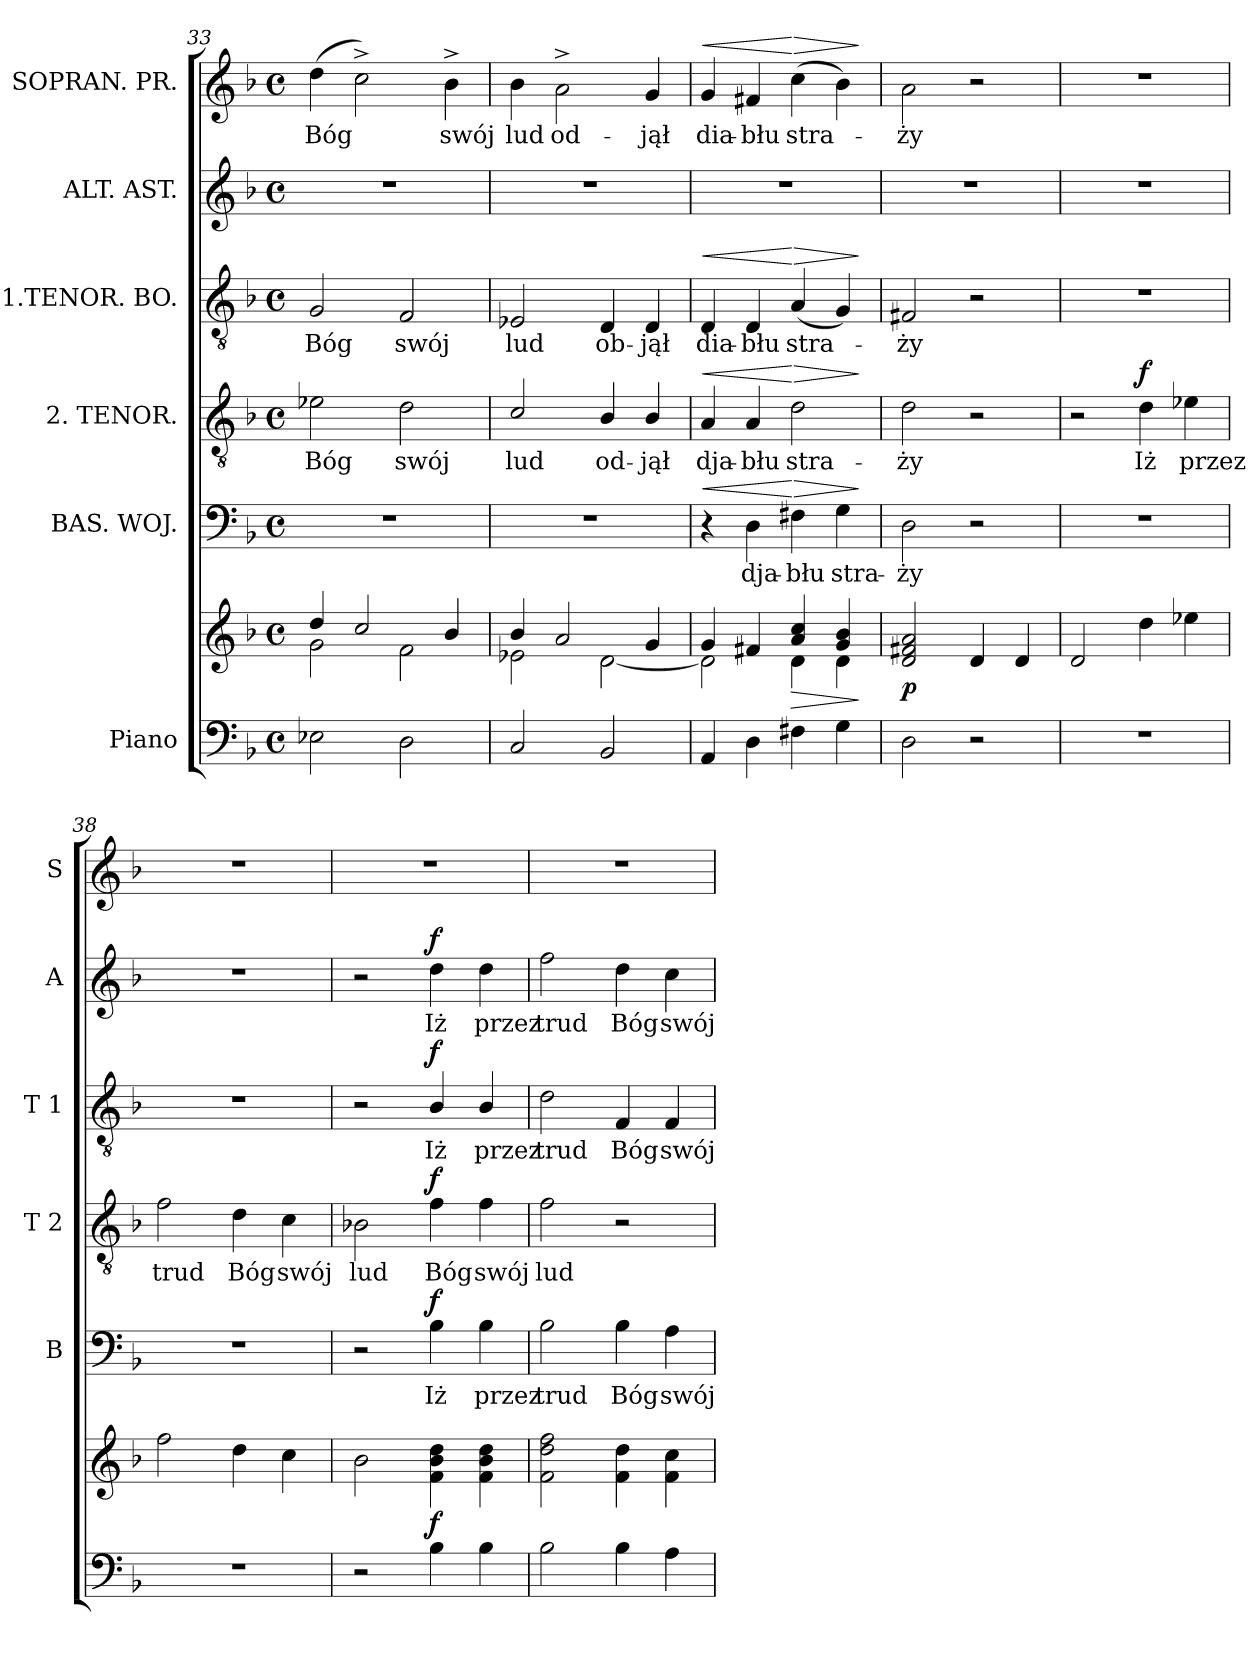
**kern	**kern	**dynam	**kern	**text	**dynam	**kern	**text	**dynam	**kern	**text	**dynam	**kern	**text	**dynam	**kern	**text	**dynam
*part6	*part6	*part6	*part5	*part5	*part5	*part4	*part4	*part4	*part3	*part3	*part3	*part2	*part2	*part2	*part1	*part1	*part1
*staff7	*staff6	*staff6/7	*staff5	*staff5	*staff5	*staff4	*staff4	*staff4	*staff3	*staff3	*staff3	*staff2	*staff2	*staff2	*staff1	*staff1	*staff1
*I"Piano	*	*	*I"BAS. WOJ.	*	*	*I"2. TENOR.	*	*	*I"1.TENOR. BO.	*	*	*I"ALT. AST.	*	*	*I"SOPRAN. PR.	*	*
*	*	*	*I'B	*	*	*I'T 2	*	*	*I'T 1	*	*	*I'A	*	*	*I'S	*	*
*clefF4	*clefG2	*	*clefF4	*	*	*clefGv2	*	*	*clefGv2	*	*	*clefG2	*	*	*clefG2	*	*
*k[b-]	*k[b-]	*	*k[b-]	*	*	*k[b-]	*	*	*k[b-]	*	*	*k[b-]	*	*	*k[b-]	*	*
*d:	*d:	*	*d:	*	*	*d:	*	*	*d:	*	*	*d:	*	*	*d:	*	*
*M4/4	*M4/4	*	*M4/4	*	*	*M4/4	*	*	*M4/4	*	*	*M4/4	*	*	*M4/4	*	*
*met(c)	*met(c)	*	*met(c)	*	*	*met(c)	*	*	*met(c)	*	*	*met(c)	*	*	*met(c)	*	*
=33	=33	=33	=33	=33	=33	=33	=33	=33	=33	=33	=33	=33	=33	=33	=33	=33	=33
*	*^	*	*	*	*	*	*	*	*	*	*	*	*	*	*	*	*
2E-X\	4dd/	2g\	.	1r	.	.	2e-X\	Bóg	.	2G/	Bóg	.	1r	.	.	(4dd\	Bóg	.
.	2cc/	.	.	.	.	.	.	.	.	.	.	.	.	.	.	2cc^\)	.	.
2D\	.	2f\	.	.	.	.	2d\	swój	.	2F/	swój	.	.	.	.	.	.	.
.	4b-/	.	.	.	.	.	.	.	.	.	.	.	.	.	.	4b-^\	swój	.
=34	=34	=34	=34	=34	=34	=34	=34	=34	=34	=34	=34	=34	=34	=34	=34	=34	=34	=34
2C/	4b-/	2e-X\	.	1r	.	.	2c/	lud	.	2E-X/	lud	.	1r	.	.	4b-\	lud	.
.	2a/	.	.	.	.	.	.	.	.	.	.	.	.	.	.	2a^\	od-	.
2BB-/	.	[2d\	.	.	.	.	4B-/	od-	.	4D/	ob-	.	.	.	.	.	.	.
.	4g/	.	.	.	.	.	4B-/	-jął	.	4D/	-jął	.	.	.	.	4g/	-jął	.
=35	=35	=35	=35	=35	=35	=35	=35	=35	=35	=35	=35	=35	=35	=35	=35	=35	=35	=35
!	!	!	!	!	!	!LO:HP:a	!	!	!LO:HP:a	!	!	!LO:HP:a	!	!	!	!	!	!LO:HP:a
4AA/	4g/	2d\]	.	4r	.	<	4A/	dja-	<	4D/	dia-	<	1r	.	.	4g/	dia-	<
4D\	4f#X/	.	.	4D\	dja-	.	4A/	-błu	.	4D/	-błu	.	.	.	.	4f#X/	-błu	.
!	!	!	!	!	!	!LO:HP:n=1:a	!	!	!LO:HP:n=1:a	!	!	!LO:HP:n=1:a	!	!	!	!	!	!LO:HP:n=1:a
4F#X\	4a/ 4cc/	4d\	>	4F#X\	-błu	[ >	2d\	stra-	[ >	(4A/	stra-	[ >	.	.	.	(4cc\	stra-	[ >
4G\	4g/ 4b-/	4d\	.	4G\	stra-	.	.	.	.	4G/)	.	.	.	.	.	4b-\)	.	.
*	*v	*v	*	*	*	*	*	*	*	*	*	*	*	*	*	*	*	*
.	.	]	.	.	]	.	.	]	.	.	]	.	.	.	.	.	]
=36	=36	=36	=36	=36	=36	=36	=36	=36	=36	=36	=36	=36	=36	=36	=36	=36	=36
2D\	2d/ 2f#X/ 2a/	p	2D\	-ży	.	2d\	-ży	.	2F#X/	-ży	.	1r	.	.	2a\	-ży	.
2r	4d/	.	2r	.	.	2r	.	.	2r	.	.	.	.	.	2r	.	.
.	4d/	.	.	.	.	.	.	.	.	.	.	.	.	.	.	.	.
=37	=37	=37	=37	=37	=37	=37	=37	=37	=37	=37	=37	=37	=37	=37	=37	=37	=37
1r	2d/	.	1r	.	.	2r	.	.	1r	.	.	1r	.	.	1r	.	.
!	!	!	!	!	!	!	!	!LO:DY:a	!	!	!	!	!	!	!	!	!
.	4dd\	.	.	.	.	4d\	Iż	f	.	.	.	.	.	.	.	.	.
.	4ee-X\	.	.	.	.	4e-X\	przez	.	.	.	.	.	.	.	.	.	.
=38	=38	=38	=38	=38	=38	=38	=38	=38	=38	=38	=38	=38	=38	=38	=38	=38	=38
1r	2ff\	.	1r	.	.	2f\	trud	.	1r	.	.	1r	.	.	1r	.	.
.	4dd\	.	.	.	.	4d\	Bóg	.	.	.	.	.	.	.	.	.	.
.	4cc\	.	.	.	.	4c\	swój	.	.	.	.	.	.	.	.	.	.
=39	=39	=39	=39	=39	=39	=39	=39	=39	=39	=39	=39	=39	=39	=39	=39	=39	=39
2r	2b-\	.	2r	.	.	2B-X\	lud	.	2r	.	.	2r	.	.	1r	.	.
!	!	!	!	!	!LO:DY:a	!	!	!LO:DY:a	!	!	!LO:DY:a	!	!	!LO:DY:a	!	!	!
4B-\	4f\ 4b-\ 4dd\	f	4B-\	Iż	f	4f\	Bóg	f	4B-/	Iż	f	4dd\	Iż	f	.	.	.
4B-\	4f\ 4b-\ 4dd\	.	4B-\	przez	.	4f\	swój	.	4B-/	przez	.	4dd\	przez	.	.	.	.
=40	=40	=40	=40	=40	=40	=40	=40	=40	=40	=40	=40	=40	=40	=40	=40	=40	=40
2B-\	2f\ 2dd\ 2ff\	.	2B-\	trud	.	2f\	lud	.	2d\	trud	.	2ff\	trud	.	1r	.	.
4B-\	4f\ 4dd\	.	4B-\	Bóg	.	2r	.	.	4F/	Bóg	.	4dd\	Bóg	.	.	.	.
4A\	4f\ 4cc\	.	4A\	swój	.	.	.	.	4F/	swój	.	4cc\	swój	.	.	.	.
=	=	=	=	=	=	=	=	=	=	=	=	=	=	=	=	=	=
*-	*-	*-	*-	*-	*-	*-	*-	*-	*-	*-	*-	*-	*-	*-	*-	*-	*-
